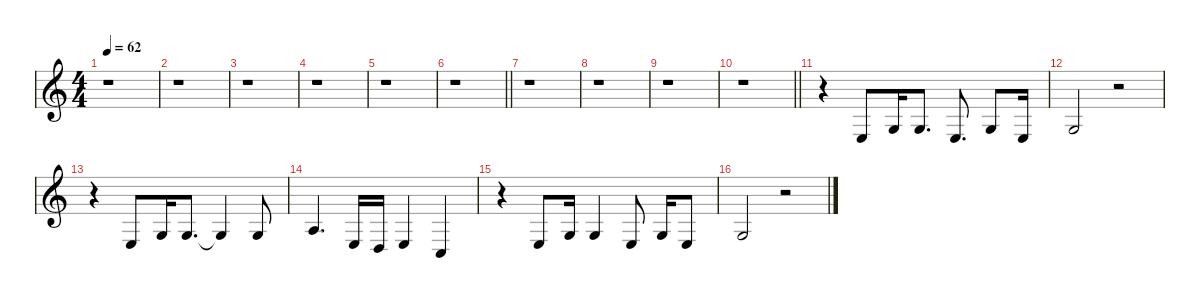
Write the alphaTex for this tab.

\defaultSystemsLayout 4
\hideDynamics
\bracketExtendMode nobrackets
\singleTrackTrackNamePolicy hidden
\multiTrackTrackNamePolicy hidden
\firstSystemTrackNameMode fullname
\otherSystemsTrackNameOrientation horizontal
\track ("Vocals" "vla.") {defaultSystemsLayout 8 instrument viola}
\staff {score}
\tuning (E4 C4 G3 C3 G2 C2)
\ts (4 4)
\beaming (8 2 2 2 2)
\tempo 62
\clef g2
\ks c
r.1{dy f instrument viola beam Down} |
r.1{beam Down} |
r.1{beam Down} |
r.1{beam Down} |
r.1{beam Down} |
\barLineRight lightlight
r.1{beam Down} |
r.1{beam Down} |
r.1{beam Down} |
r.1{beam Down} |
\barLineRight lightlight
r.1{beam Down} |
r.4{beam Down} 4.4.8{beam Up} 7.4.16{beam Up} 7.4.8{d beam Up} 4.4.8{d beam Up} 7.4.8{beam Up} 4.4.16{beam Up} |
7.4.2{beam Up} r.2{beam Up} |
r.4{beam Down} 4.4.8{beam Up} 7.4.16{beam Up} 7.4.8{d beam Up} 7.4{t}.4{beam Up} 7.4.8{beam Up} |
9.4.4{d beam Up} 4.4.16{beam Up} 2.4.16{beam Up} 4.4.4{beam Up} 0.4.4{beam Up} |
r.4{beam Down} 4.4.8{beam Up} 7.4.16{beam Up} 7.4.4{beam Up} 4.4.8{beam Up} 7.4.16{beam Up} 4.4.8{beam Up} |
7.4.2{beam Up} r.2{beam Up}
